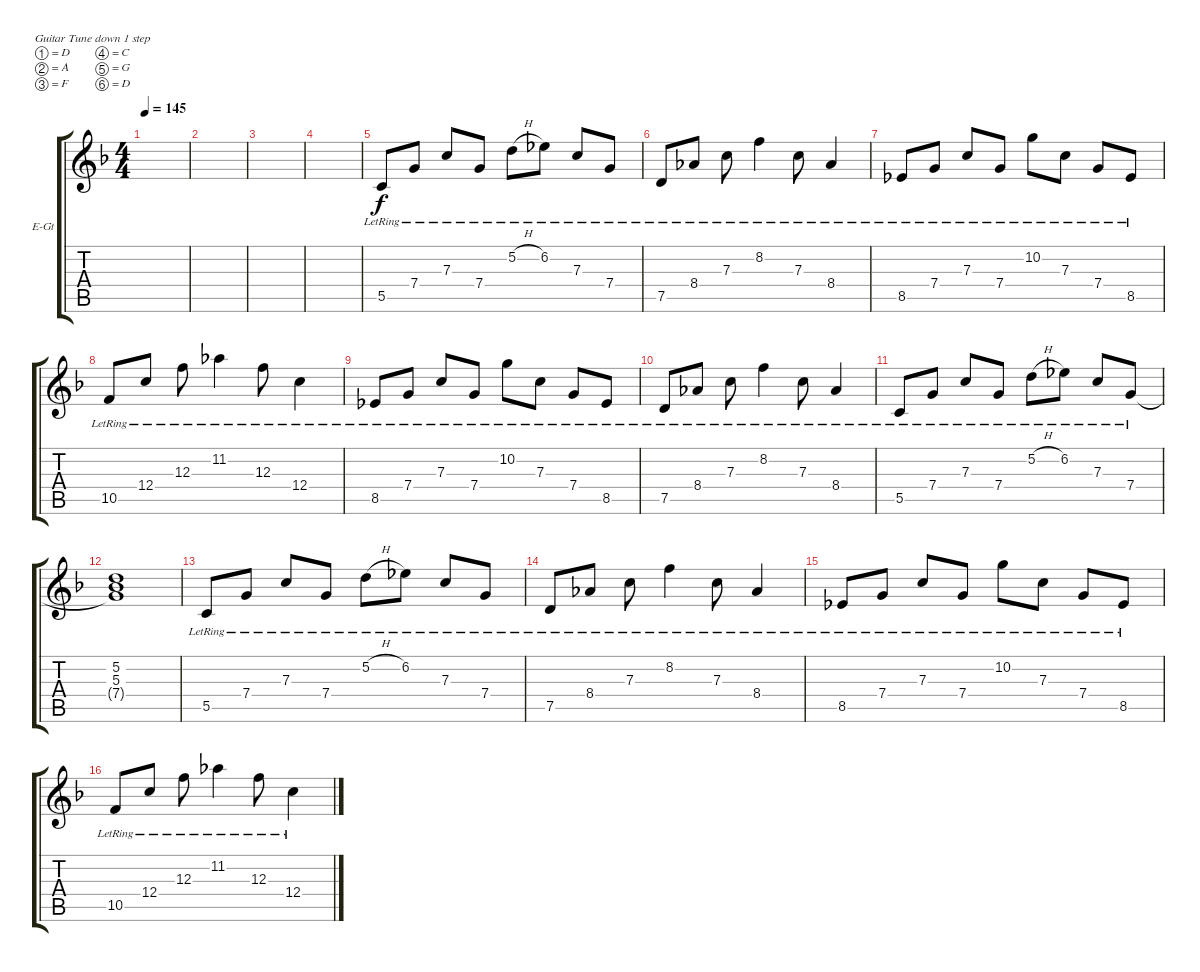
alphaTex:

\defaultSystemsLayout 4
\bracketExtendMode groupsimilarinstruments
\firstSystemTrackNameOrientation horizontal
\otherSystemsTrackNameOrientation horizontal
\track ("Electric Guitar Clean" "E-Gt") {instrument electricguitarclean}
\staff {score tabs}
\tuning (D4 A3 F3 C3 G2 D2)
\ts (4 4)
\tempo 145
\clef g2
\ks dminor
|
|
|
|
5.5{lr}.8 7.4{lr}.8 7.3{lr}.8 7.4{lr}.8 5.2{h lr}.8 6.2{lr}.8 7.3{lr}.8 7.4{lr}.8 |
7.5{lr}.8 8.4{lr}.8 7.3{lr}.8 8.2{lr}.4 7.3{lr}.8 8.4{lr}.4 |
8.5{lr}.8 7.4{lr}.8 7.3{lr}.8 7.4{lr}.8 10.2{lr}.8 7.3{lr}.8 7.4{lr}.8 8.5{lr}.8 |
10.5{lr}.8 12.4{lr}.8 12.3{lr}.8 11.2{lr}.4 12.3{lr}.8 12.4{lr}.4 |
8.5{lr}.8 7.4{lr}.8 7.3{lr}.8 7.4{lr}.8 10.2{lr}.8 7.3{lr}.8 7.4{lr}.8 8.5{lr}.8 |
7.5{lr}.8 8.4{lr}.8 7.3{lr}.8 8.2{lr}.4 7.3{lr}.8 8.4{lr}.4 |
5.5{lr}.8 7.4{lr}.8 7.3{lr}.8 7.4{lr}.8 5.2{h lr}.8 6.2{lr}.8 7.3{lr}.8 7.4{lr}.8 |
(5.2 5.3 7.4{t}).1 |
5.5{lr}.8 7.4{lr}.8 7.3{lr}.8 7.4{lr}.8 5.2{h lr}.8 6.2{lr}.8 7.3{lr}.8 7.4{lr}.8 |
7.5{lr}.8 8.4{lr}.8 7.3{lr}.8 8.2{lr}.4 7.3{lr}.8 8.4{lr}.4 |
8.5{lr}.8 7.4{lr}.8 7.3{lr}.8 7.4{lr}.8 10.2{lr}.8 7.3{lr}.8 7.4{lr}.8 8.5{lr}.8 |
10.5{lr}.8 12.4{lr}.8 12.3{lr}.8 11.2{lr}.4 12.3{lr}.8 12.4{lr}.4
